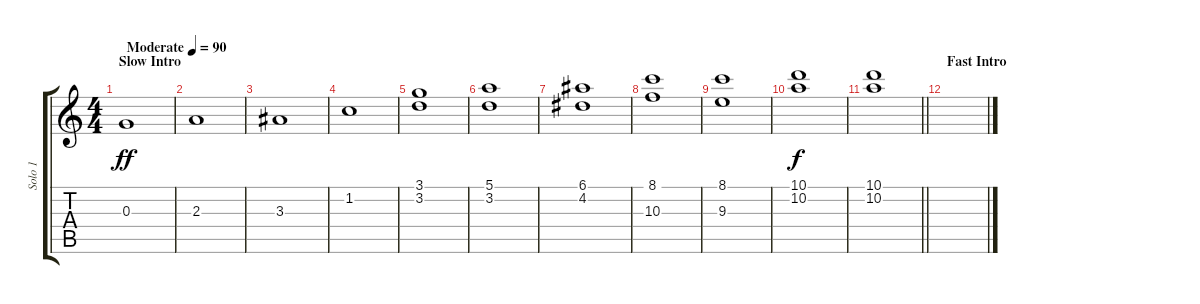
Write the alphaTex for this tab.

\track ("Solo 1" "Solo 1") {instrument distortionguitar}
\staff {score tabs}
\tuning (E4 B3 G3 D3 A2 D2) {hide}
\ts (4 4)
\section ("" "Slow Intro")
\tempo (90 "Moderate")
\clef g2
\ks c
0.3.1{dy ff balance 8 instrument distortionguitar} |
2.3.1 |
3.3.1 |
1.2.1 |
(3.1 3.2).1 |
(5.1 3.2).1 |
(6.1 4.2).1 |
(8.1 10.3).1 |
(8.1 9.3).1 |
(10.1 10.2).1{dy f} |
\barLineRight lightlight
(10.1 10.2).1 |
\section ("" "Fast Intro")
